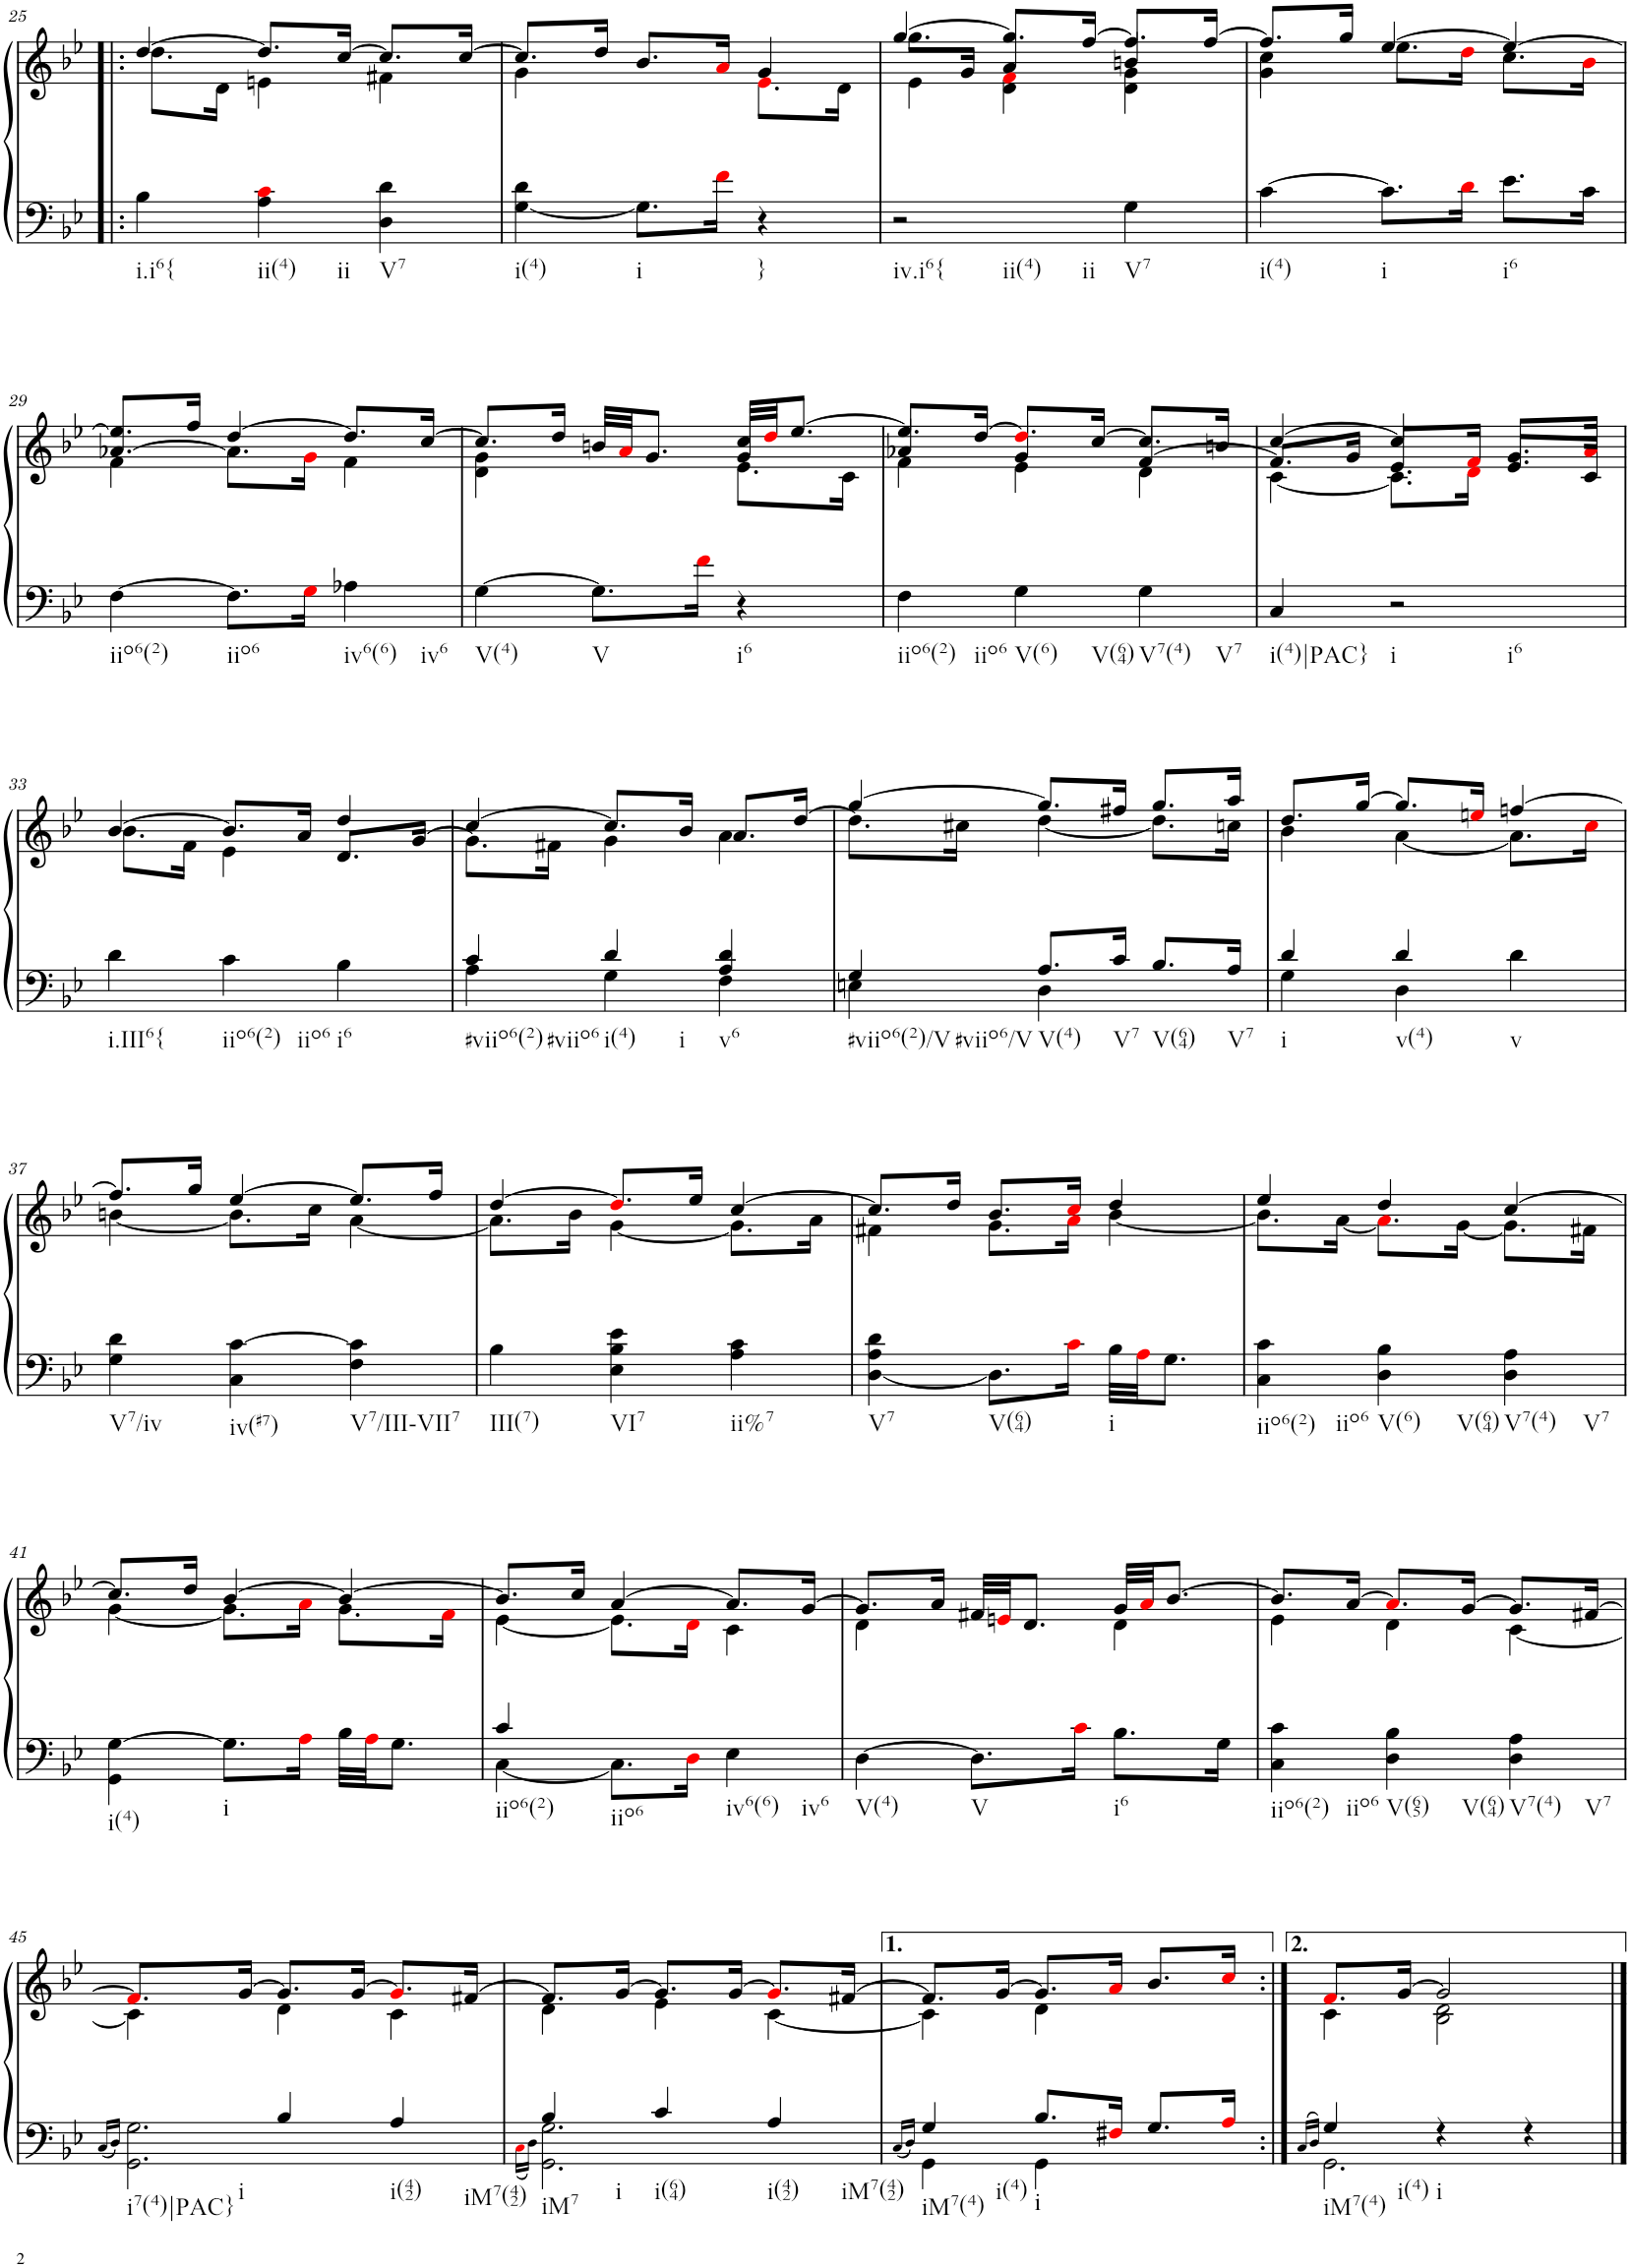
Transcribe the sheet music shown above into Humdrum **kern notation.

**kern	**kern
*part1	*part1
*staff2	*staff1
*I"Piano	*
*I'Pno.	*
!!LO:PB:g=z
*clefF4	*clefG2
*k[b-e-]	*k[b-e-]
*M3/4	*M3/4
=25!|:	=25!|:
*	*^
!LO:TX:b:t=i.i6{	!	!
4B-\	[4dd/	8.dd\L
.	.	16d\Jk
!LO:TX:b:t=ii(4)	!	!
!LO:TX:b:t=ii	!	!
4A\ 4ci\	8.dd/L]	4en\
.	[16cc/Jk	.
!LO:TX:b:t=V7	!	!
4D\ 4d\	8.cc/L]	4f#X\
.	[16cc/Jk	.
=26	=26	=26
!LO:TX:b:t=i(4)	!	!
[4G\ 4d\	8.cc/L]	4g\
.	16dd/Jk	.
!LO:TX:b:t=i	!	!
8.G\L]	8.b-/L	4ryy
16fi\Jk	16ai/Jk	.
!LO:TX:b:t=}	!	!
4r	4g/	8.e-i\L
.	.	16d\Jk
=27	=27	=27
*	*	*^
!LO:TX:b:t=iv.i6{	!	!	!
!LO:TX:b:t=ii(4)	!	!	!
!LO:TX:b:t=ii	!	!	!
2r	[4gg/	8.gg\L	4e-\
.	.	16g/Jk	.
.	8.gg/L]	4a/	4d\ 4fi\
.	[16ff/Jk	.	.
!LO:TX:b:t=V7	!	!	!
4G\	8.ff/L]	4bn/	4d\ 4g\
.	[16ff/Jk	.	.
=28	=28	=28	=28
!LO:TX:b:t=i(4)	!	!	!
[4c\	8.ff/L]	4cc\	4g\
.	16gg/Jk	.	.
!LO:TX:b:t=i	!	!	!
8.c\L]	[4ee-/	8.ee-\L	2ryy
16di\Jk	.	16ddi\Jk	.
!LO:TX:b:t=i6	!	!	!
8.e-\L	4ee-/_	8.cc\L	.
16c\Jk	.	16b-i\Jk	.
*	*	*v	*v
!!LO:LB:g=z
=29	=29	=29
!LO:TX:b:t=iio6(2)	!	!
[4F\	[8.a-X/ 8.ee-/]L	4f\
.	16ff/Jk	.
!LO:TX:b:t=iio6	!	!
8.F\L]	[4dd/	8.a-\L]
16Gi\Jk	.	16gi\Jk
!LO:TX:b:t=iv6(6)	!	!
!LO:TX:b:t=iv6	!	!
4A-X\	8.dd/L]	4f\
.	[16cc/Jk	.
=30	=30	=30
*	*	*^
!LO:TX:b:t=V(4)	!	!	!
[4G\	8.cc/L]	4d\ 4g\	2ryy
.	16dd/Jk	.	.
!LO:TX:b:t=V	!	!	!
8.G\L]	32bn/LLL	4ryy	.
.	32ai/JJ	.	.
.	8.g/J	.	.
16fi\Jk	.	.	.
!LO:TX:b:t=i6	!	!	!
4r	32cc/LLL	4g/	8.e-\L
.	32ddi/JJ	.	.
.	[8.ee-/J	.	.
.	.	.	16c\Jk
=31	=31	=31	=31
!LO:TX:b:t=iio6(2)	!	!	!
!LO:TX:b:t=iio6	!	!	!
4F\	8.ee-/L]	4f\	4a-X/
.	[16dd/Jk	.	.
!LO:TX:b:t=V(6)	!	!	!
!LO:TX:b:t=V(64)	!	!	!
4G\	8.ddi/L]	4e-\	4g/
.	[16cc/Jk	.	.
!LO:TX:b:t=V7(4)	!	!	!
!LO:TX:b:t=V7	!	!	!
4G\	8.cc/L]	4d\	[4f/
.	16bn/Jk	.	.
=32	=32	=32	=32
!LO:TX:b:t=i(4)|PAC}	!	!	!
4C/	[4cc/	8.f/L]	[4c\
.	.	16g/Jk	.
!LO:TX:b:t=i	!	!	!
!LO:TX:b:t=i6	!	!	!
2r	4cc/]	8.e-/L	8.c\L]
.	.	16fi/Jk	16di\Jk
.	8.g/L	4ryy	8.e-/L
.	16ai/Jk	.	16c/Jk
!!LO:LB:g=z	!!	!!
=33	=33	=33	=33
!LO:TX:b:t=i.III6{	!	!	!
4d\	[4b-/	8.b-\L	2ryy
.	.	16f\Jk	.
!LO:TX:b:t=iio6(2)	!	!	!
!LO:TX:b:t=iio6	!	!	!
4c\	8.b-/L]	4e-\	.
.	16a/Jk	.	.
!LO:TX:b:t=i6	!	!	!
4B-\	8.d/L	4ryy	4dd/
.	[16g/Jk	.	.
*	*	*v	*v
=34	=34	=34
*^	*	*
!LO:TX:b:t=#viio6(2)	!	!	!
!LO:TX:b:t=#viio6	!	!	!
4c/	4A\	[4cc/	8.g\L]
.	.	.	16f#X\Jk
!LO:TX:b:t=i(4)	!	!	!
!LO:TX:b:t=i	!	!	!
4d/	4G\	8.cc/L]	4g\
.	.	16b-/Jk	.
!LO:TX:b:t=v6	!	!	!
4A/ 4d/	4F\	8.a/L	4a\
.	.	[16dd/Jk	.
=35	=35	=35	=35
!LO:TX:b:t=#viio6(2)/V	!	!	!
!LO:TX:b:t=#viio6/V	!	!	!
4G/	4En\	[4gg/	8.dd\L]
.	.	.	16cc#X\Jk
!LO:TX:b:t=V(4)	!	!	!
8.A/L	4D\	8.gg/L]	[4dd\
!LO:TX:b:t=V7	!	!	!
16c/Jk	.	16ff#X/Jk	.
!LO:TX:b:t=V(64)	!	!	!
8.B-/L	4ryy	8.gg/L	8.dd\L]
!LO:TX:b:t=V7	!	!	!
16A/Jk	.	16aa/Jk	16ccn\Jk
=36	=36	=36	=36
!LO:TX:b:t=i	!	!	!
4d/	4G\	8.dd/L	4b-\
.	.	[16gg/Jk	.
!LO:TX:b:t=v(4)	!	!	!
4d/	4D\	8.gg/L]	[4a\
.	.	16eeni/Jk	.
!LO:TX:b:t=v	!	!	!
4d\	4ryy	[4ffn/	8.a\L]
.	.	.	16cci\Jk
*v	*v	*	*
!!LO:LB:g=z	!!
=37	=37	=37
!LO:TX:b:t=V7/iv	!	!
4G\ 4d\	8.ff/L]	[4bn\
.	16gg/Jk	.
!LO:TX:b:t=iv(#7)	!	!
4C\ [4c\	[4ee-/	8.b\L]
.	.	16cc\Jk
!LO:TX:b:t=V7/III-VII7	!	!
4F\ 4c\]	8.ee-/L]	[4a\
.	16ff/Jk	.
=38	=38	=38
!LO:TX:b:t=III(7)	!	!
4B-\	[4dd/	8.a\L]
.	.	16b-\Jk
!LO:TX:b:t=VI7	!	!
4E-\ 4B-\ 4e-\	8.ddi/L]	[4g\
.	16ee-/Jk	.
!LO:TX:b:t=ii%7	!	!
4A\ 4c\	[4cc/	8.g\L]
.	.	16a\Jk
=39	=39	=39
!LO:TX:b:t=V7	!	!
[4D\ 4A\ 4d\	8.cc/L]	4f#X\
.	16dd/Jk	.
!LO:TX:b:t=V(64)	!	!
8.D\L]	8.b-/L	8.g\L
16ci\Jk	16cci/Jk	16ai\Jk
!LO:TX:b:t=i	!	!
32B-\LLL	4dd/	[4b-\
32Ai\JJ	.	.
8.G\J	.	.
=40	=40	=40
!LO:TX:b:t=iio6(2)	!	!
!LO:TX:b:t=iio6	!	!
4C\ 4c\	4ee-/	8.b-\L]
.	.	[16a\Jk
!LO:TX:b:t=V(6)	!	!
!LO:TX:b:t=V(64)	!	!
4D\ 4B-\	4dd/	8.ai\L]
.	.	[16g\Jk
!LO:TX:b:t=V7(4)	!	!
!LO:TX:b:t=V7	!	!
4D\ 4A\	[4cc/	8.g\L]
.	.	16f#X\Jk
!!LO:LB:g=z	!!
=41	=41	=41
!LO:TX:b:t=i(4)	!	!
4GG\ [4G\	8.cc/L]	[4g\
.	16dd/Jk	.
!LO:TX:b:t=i	!	!
8.G\L]	[4b-/	8.g\L]
16Ai\Jk	.	16ai\Jk
32B-\LLL	4b-/_	8.g\L
32Ai\JJ	.	.
8.G\J	.	.
.	.	16fi\Jk
=42	=42	=42
*^	*	*
!LO:TX:b:t=iio6(2)	!	!	!
4c/	[4C\	8.b-/L]	[4e-\
.	.	16cc/Jk	.
!LO:TX:b:t=iio6	!	!	!
!LO:TX:b:t=iv6(6)	!	!	!
!LO:TX:b:t=iv6	!	!	!
2ryy	8.C\L]	[4a/	8.e-\L]
.	16Di\Jk	.	16di\Jk
.	4E-\	8.a/L]	4c\
.	.	[16g/Jk	.
*v	*v	*	*
=43	=43	=43
!LO:TX:b:t=V(4)	!	!
[4D\	8.g/L]	4d\
.	16a/Jk	.
!LO:TX:b:t=V	!	!
8.D\L]	32f#X/LLL	4ryy
.	32eni/JJ	.
.	8.d/J	.
16ci\Jk	.	.
!LO:TX:b:t=i6	!	!
8.B-\L	32g/LLL	4d\
.	32ai/JJ	.
.	[8.b-/J	.
16G\Jk	.	.
=44	=44	=44
!LO:TX:b:t=iio6(2)	!	!
!LO:TX:b:t=iio6	!	!
4C\ 4c\	8.b-/L]	4e-\
.	[16a/Jk	.
!LO:TX:b:t=V(65)	!	!
!LO:TX:b:t=V(64)	!	!
4D\ 4B-\	8.ai/L]	4d\
.	[16g/Jk	.
!LO:TX:b:t=V7(4)	!	!
!LO:TX:b:t=V7	!	!
4D\ 4A\	8.g/L]	[4c\
.	[16f#X/Jk	.
!!LO:LB:g=z	!!
=45	=45	=45
16qC/LL	.	.
16qD/JJ	.	.
*^	*	*
!LO:TX:b:t=i7(4)|PAC}	!	!	!
!LO:TX:b:t=i	!	!	!
!LO:TX:b:t=i(42)	!	!	!
!LO:TX:b:t=iM7(42)	!	!	!
2.GG\ 2.G\	4ryy	8.f#i/L]	4c\]
.	.	[16g/Jk	.
.	4B-/	8.g/L]	4d\
.	.	[16g/Jk	.
.	4A/	8.gi/L]	4c\
.	.	[16f#X/Jk	.
=46	=46	=46	=46
.	16qCi\LL	.	.
.	16qD\JJ	.	.
!LO:TX:b:t=iM7	!	!	!
!LO:TX:b:t=i	!	!	!
4B-/	2.GG\ 2.G\	8.f#/L]	4d\
.	.	[16g/Jk	.
!LO:TX:b:t=i(64)	!	!	!
4c/	.	8.g/L]	4e-\
.	.	[16g/Jk	.
!LO:TX:b:t=i(42)	!	!	!
!LO:TX:b:t=iM7(42)	!	!	!
4A/	.	8.gi/L]	[4c\
.	.	[16f#X/Jk	.
=47	=47	=47	=47
.	16qC/LL	.	.
.	16qD/JJ	.	.
!LO:TX:b:t=iM7(4)	!	!	!
!LO:TX:b:t=i(4)	!	!	!
4G/	4GG\	8.f#/L]	4c\]
.	.	[16g/Jk	.
!LO:TX:b:t=i	!	!	!
8.B-/L	4GG\	8.g/L]	4d\
16F#Xi/Jk	.	16ai/Jk	.
8.G/L	4ryy	8.b-/L	4ryy
16Ai/Jk	.	16cci/Jk	.
=47X1:|!	=47X1:|!	=47X1:|!	=47X1:|!
16qC/LL	.	.	.
16qD/JJ	.	.	.
!LO:TX:b:t=iM7(4)	!	!	!
!LO:TX:b:t=i(4)	!	!	!
4G/	2.GG\	8.fi/L	4c\
.	.	[16g/Jk	.
!LO:TX:b:t=i	!	!	!
4r	.	2g/]	2B-\ 2d\
4r	.	.	.
*v	*v	*	*
*	*v	*v
==	==
*-	*-
